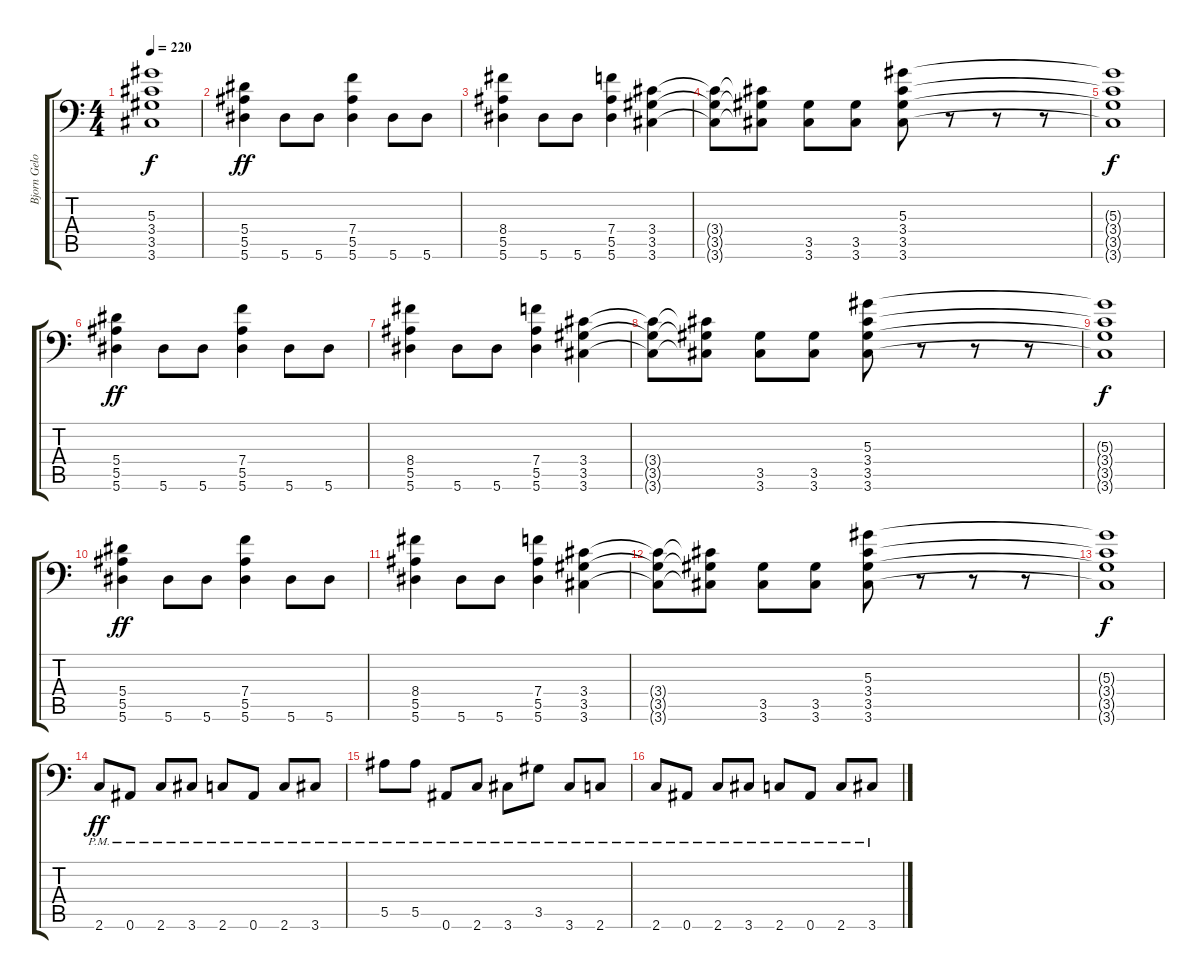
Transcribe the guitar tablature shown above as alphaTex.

\track ("Bjorn Gelotte " "Bjorn Gelo") {instrument distortionguitar}
\staff {score tabs}
\tuning (C4 G3 Eb3 Bb2 F2 Bb1) {hide}
\ts (4 4)
\tempo 220
\clef f4
\ks c
(5.3{t} 3.4{t} 3.5{t} 3.6{t}).1{dy f} |
(5.4 5.5 5.6).4{dy ff} 5.6.8 5.6.8 (7.4 5.5 5.6).4 5.6.8 5.6.8 |
(8.4 5.5 5.6).4 5.6.8 5.6.8 (7.4 5.5 5.6).4 (3.4 3.5 3.6).4 |
(3.4{t} 3.5{t} 3.6{t}).8 (3.4{t} 3.5{t} 3.6{t}).8 (3.5 3.6).8 (3.5 3.6).8 (5.3 3.4 3.5 3.6).8 r.8 r.8 r.8 |
(5.3{t} 3.4{t} 3.5{t} 3.6{t}).1{dy f} |
(5.4 5.5 5.6).4{dy ff} 5.6.8 5.6.8 (7.4 5.5 5.6).4 5.6.8 5.6.8 |
(8.4 5.5 5.6).4 5.6.8 5.6.8 (7.4 5.5 5.6).4 (3.4 3.5 3.6).4 |
(3.4{t} 3.5{t} 3.6{t}).8 (3.4{t} 3.5{t} 3.6{t}).8 (3.5 3.6).8 (3.5 3.6).8 (5.3 3.4 3.5 3.6).8 r.8 r.8 r.8 |
(5.3{t} 3.4{t} 3.5{t} 3.6{t}).1{dy f} |
(5.4 5.5 5.6).4{dy ff} 5.6.8 5.6.8 (7.4 5.5 5.6).4 5.6.8 5.6.8 |
(8.4 5.5 5.6).4 5.6.8 5.6.8 (7.4 5.5 5.6).4 (3.4 3.5 3.6).4 |
(3.4{t} 3.5{t} 3.6{t}).8 (3.4{t} 3.5{t} 3.6{t}).8 (3.5 3.6).8 (3.5 3.6).8 (5.3 3.4 3.5 3.6).8 r.8 r.8 r.8 |
(5.3{t} 3.4{t} 3.5{t} 3.6{t}).1{dy f} |
2.6{pm}.8{dy ff} 0.6{pm}.8 2.6{pm}.8 3.6{pm}.8 2.6{pm}.8 0.6{pm}.8 2.6{pm}.8 3.6{pm}.8 |
5.5{pm}.8 5.5{pm}.8 0.6{pm}.8 2.6{pm}.8 3.6{pm}.8 3.5{pm}.8 3.6{pm}.8 2.6{pm}.8 |
2.6{pm}.8 0.6{pm}.8 2.6{pm}.8 3.6{pm}.8 2.6{pm}.8 0.6{pm}.8 2.6{pm}.8 3.6{pm}.8
